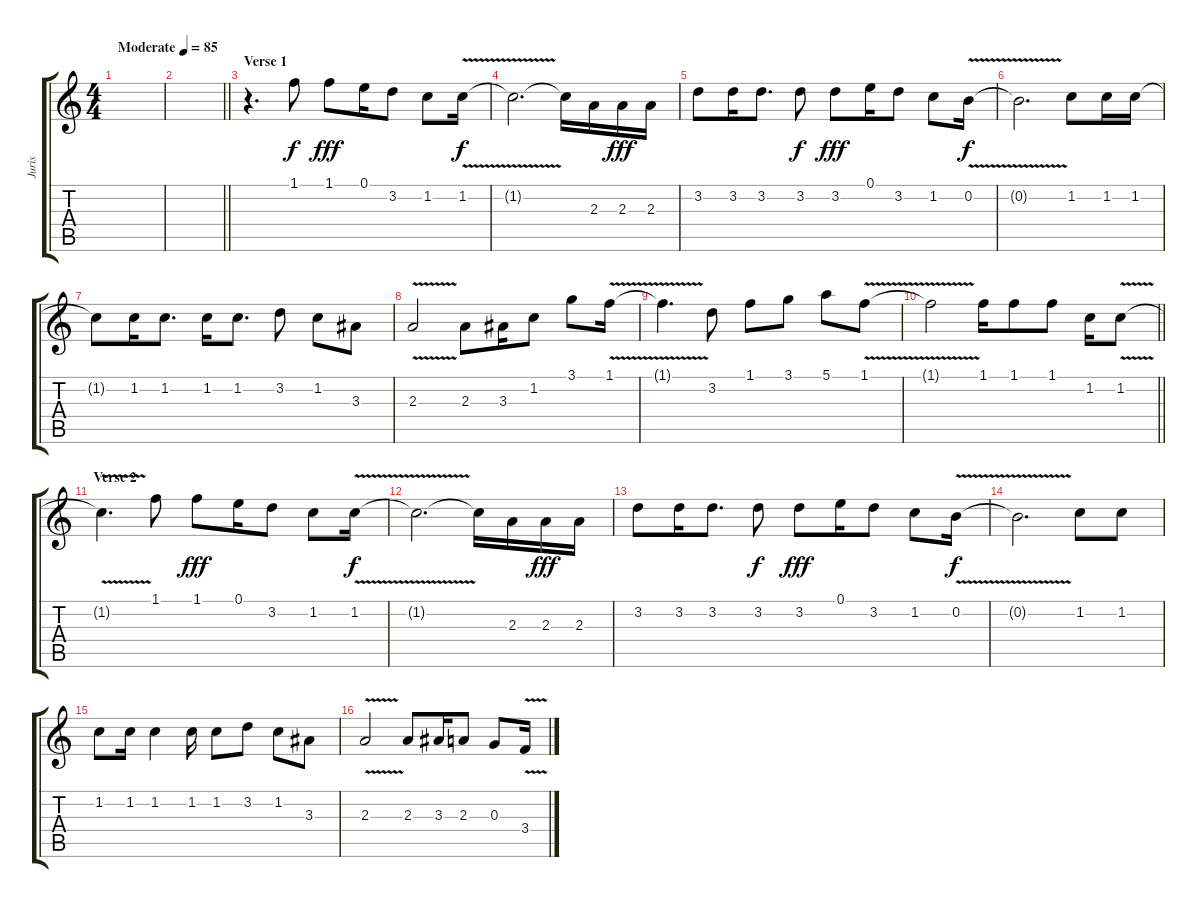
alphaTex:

\track ("Juris" "Juris") {instrument acousticguitarsteel}
\staff {score tabs}
\tuning (E4 B3 G3 D3 A2 E2) {hide}
\ts (4 4)
\tempo (85 "Moderate")
\clef g2
\ks c
|
\barLineRight lightlight
|
\section ("" "Verse 1")
r.4{d} 1.1.8 1.1.8{dy fff} 0.1.16 3.2.8 1.2.8 1.2{v}.16{dy f} |
1.2{t}.2{d} 1.2{t}.16 2.3.16 2.3.16{dy fff} 2.3.16 |
3.2.8 3.2.16 3.2.8{d} 3.2.8{dy f} 3.2.8{dy fff} 0.1.16 3.2.8 1.2.8 0.2{v}.16{dy f} |
0.2{t}.2{d} 1.2.8 1.2.16 1.2.16 |
1.2{t}.8 1.2.16 1.2.8{d} 1.2.16 1.2.8{d} 3.2.8 1.2.8 3.3.8 |
2.3{v}.2 2.3.8 3.3.16 1.2.8 3.1.8 1.1{v}.16 |
1.1{t}.4{d} 3.2.8 1.1.8 3.1.8 5.1.8 1.1{v}.8 |
\barLineRight lightlight
1.1{t}.2 1.1.16 1.1.8 1.1.8 1.2.16 1.2{v}.8 |
\section ("" "Verse 2")
1.2{t}.4{d} 1.1.8 1.1.8{dy fff} 0.1.16 3.2.8 1.2.8 1.2{v}.16{dy f} |
1.2{t}.2{d} 1.2{t}.16 2.3.16 2.3.16{dy fff} 2.3.16 |
3.2.8 3.2.16 3.2.8{d} 3.2.8{dy f} 3.2.8{dy fff} 0.1.16 3.2.8 1.2.8 0.2{v}.16{dy f} |
0.2{t}.2{d} 1.2.8 1.2.8 |
1.2.8 1.2.16 1.2.4 1.2.16 1.2.8 3.2.8 1.2.8 3.3.8 |
2.3{v}.2 2.3.8 3.3.16 2.3.8 0.3.8 3.4{v}.16
